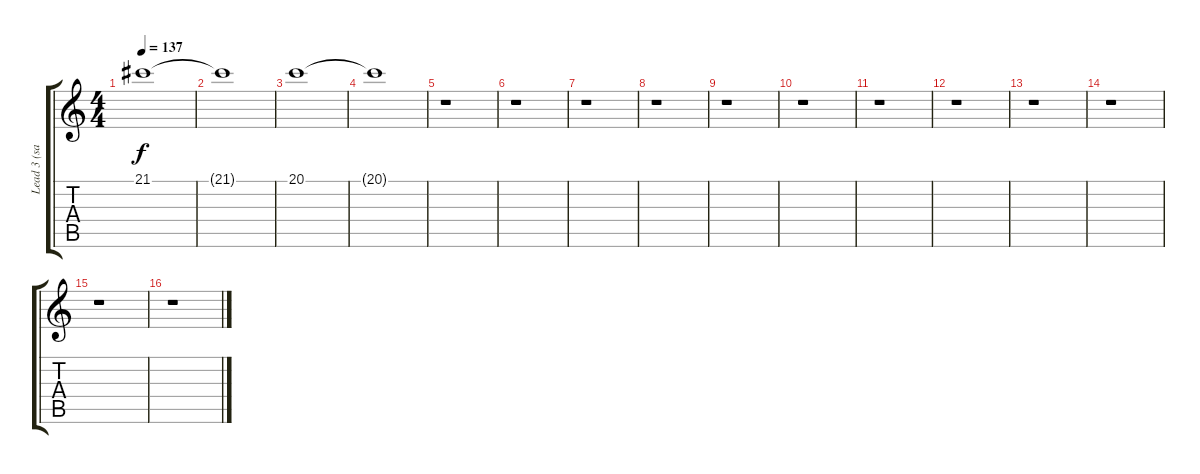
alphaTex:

\track ("Lead 3 (sawtooth)" "Lead 3 (sa") {instrument lead2sawtooth}
\staff {score tabs}
\tuning (E4 B3 G3 D3 A2 E2) {hide}
\ts (4 4)
\tempo 137
\clef g2
\ks c
21.1.1{dy f volume 8} |
21.1{t}.1 |
20.1.1 |
20.1{t}.1 |
r.1 |
r.1 |
r.1 |
r.1 |
r.1 |
r.1 |
r.1 |
r.1 |
r.1 |
r.1 |
r.1 |
r.1
